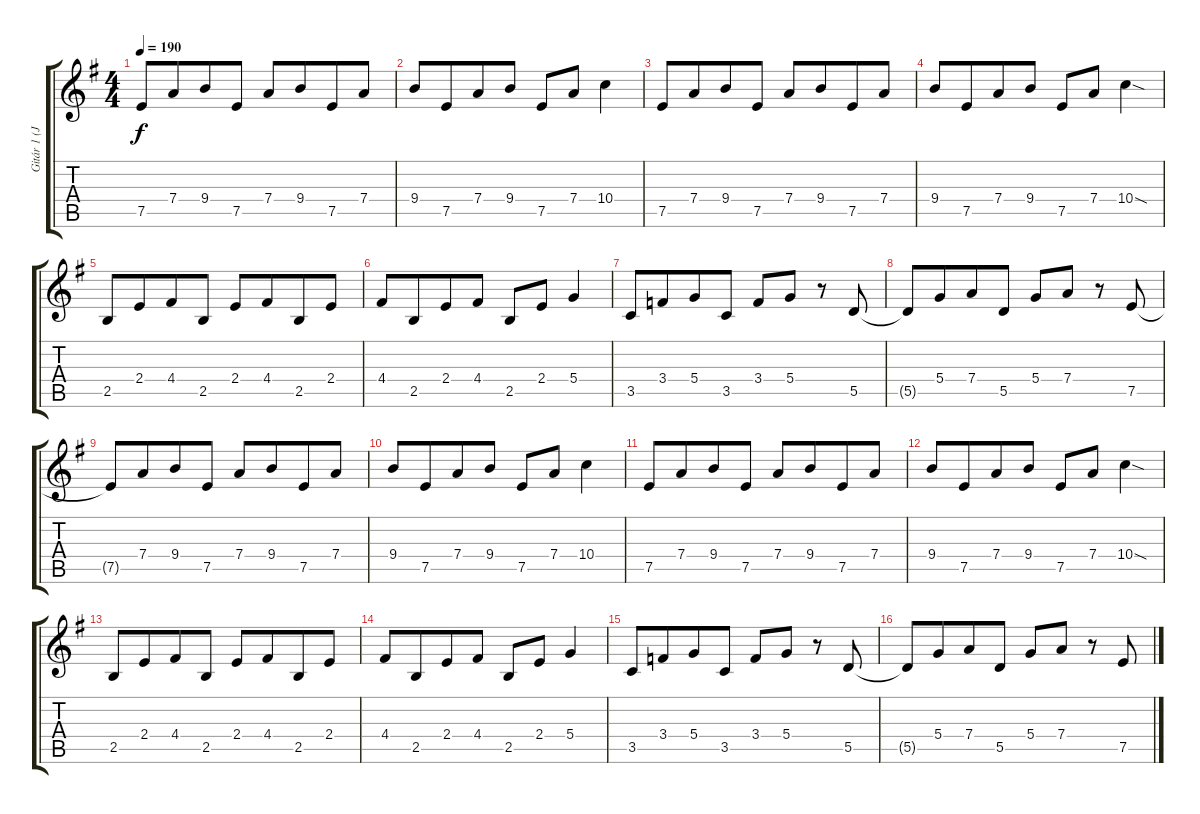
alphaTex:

\track ("Gitár 1 (Janick Gers)" "Gitár 1 (J") {instrument distortionguitar}
\staff {score tabs}
\tuning (E4 B3 G3 D3 A2 E2) {hide}
\ts (4 4)
\tempo 190
\clef g2
\ks g
7.5.8{dy f volume 10 balance 8} 7.4.8{beam merge} 9.4.8 7.5.8 7.4.8 9.4.8{beam merge} 7.5.8 7.4.8 |
9.4.8 7.5.8{beam merge} 7.4.8 9.4.8 7.5.8 7.4.8 10.4.4 |
7.5.8 7.4.8{beam merge} 9.4.8 7.5.8 7.4.8 9.4.8{beam merge} 7.5.8 7.4.8 |
9.4.8 7.5.8{beam merge} 7.4.8 9.4.8 7.5.8 7.4.8 10.4{sod}.4 |
2.5.8 2.4.8{beam merge} 4.4.8 2.5.8 2.4.8 4.4.8{beam merge} 2.5.8 2.4.8 |
4.4.8 2.5.8{beam merge} 2.4.8 4.4.8 2.5.8 2.4.8 5.4.4 |
3.5.8 3.4.8{beam merge} 5.4.8 3.5.8 3.4.8 5.4.8 r.8 5.5.8 |
5.5{t}.8 5.4.8{beam merge} 7.4.8 5.5.8 5.4.8 7.4.8 r.8 7.5.8 |
7.5{t}.8 7.4.8{beam merge} 9.4.8 7.5.8 7.4.8 9.4.8{beam merge} 7.5.8 7.4.8 |
9.4.8 7.5.8{beam merge} 7.4.8 9.4.8 7.5.8 7.4.8 10.4.4 |
7.5.8 7.4.8{beam merge} 9.4.8 7.5.8 7.4.8 9.4.8{beam merge} 7.5.8 7.4.8 |
9.4.8 7.5.8{beam merge} 7.4.8 9.4.8 7.5.8 7.4.8 10.4{sod}.4 |
2.5.8 2.4.8{beam merge} 4.4.8 2.5.8 2.4.8 4.4.8{beam merge} 2.5.8 2.4.8 |
4.4.8 2.5.8{beam merge} 2.4.8 4.4.8 2.5.8 2.4.8 5.4.4 |
3.5.8 3.4.8{beam merge} 5.4.8 3.5.8 3.4.8 5.4.8 r.8 5.5.8 |
5.5{t}.8 5.4.8{beam merge} 7.4.8 5.5.8 5.4.8 7.4.8 r.8 7.5.8
